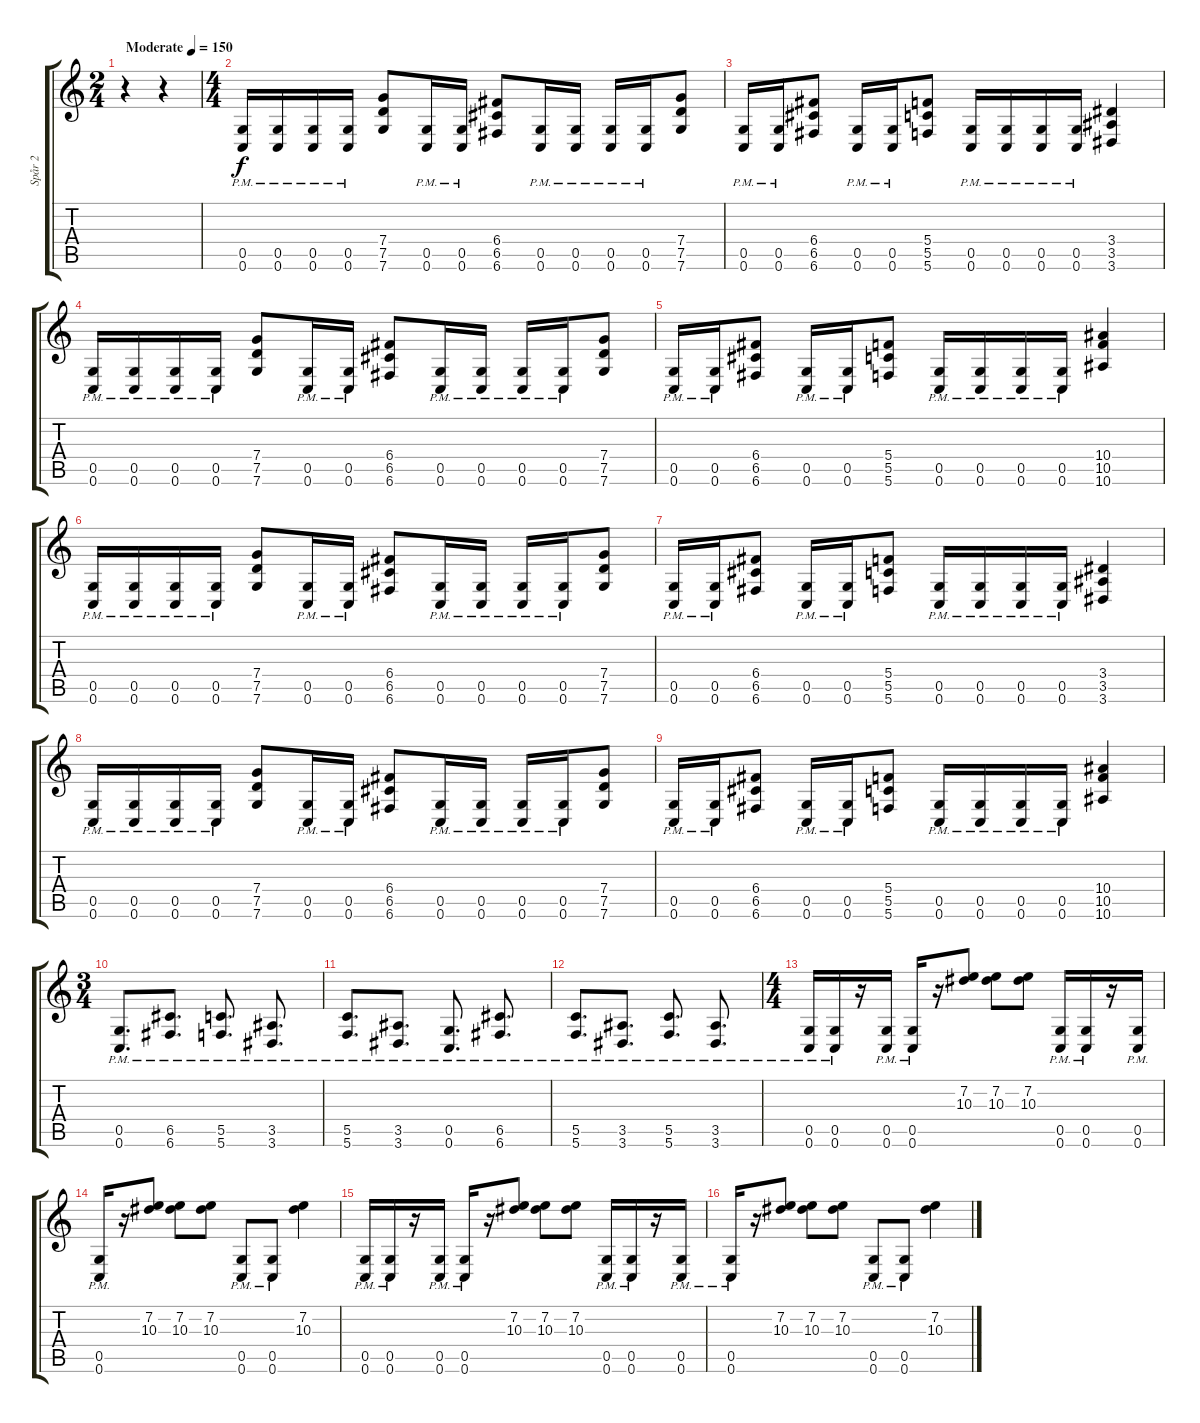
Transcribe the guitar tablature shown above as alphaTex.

\track ("Spår 2" "Spår 2") {instrument distortionguitar}
\staff {score tabs}
\tuning (D4 A3 F3 C3 G2 C2) {hide}
\ts (2 4)
\tempo (150 "Moderate")
\clef g2
\ks c
r.4{dy f instrument distortionguitar} r.4 |
\ts (4 4)
(0.5{pm} 0.6{pm}).16 (0.5{pm} 0.6{pm}).16 (0.5{pm} 0.6{pm}).16 (0.5{pm} 0.6{pm}).16 (7.4 7.5 7.6).8 (0.5{pm} 0.6{pm}).16 (0.5{pm} 0.6{pm}).16 (6.4 6.5 6.6).8 (0.5{pm} 0.6{pm}).16 (0.5{pm} 0.6{pm}).16 (0.5{pm} 0.6{pm}).16 (0.5{pm} 0.6{pm}).16 (7.4 7.5 7.6).8 |
(0.5{pm} 0.6{pm}).16 (0.5{pm} 0.6{pm}).16 (6.4 6.5 6.6).8 (0.5{pm} 0.6{pm}).16 (0.5{pm} 0.6{pm}).16 (5.4 5.5 5.6).8 (0.5 0.6{pm}).16 (0.5{pm} 0.6{pm}).16 (0.5{pm} 0.6{pm}).16 (0.5{pm} 0.6{pm}).16 (3.4 3.5 3.6).4 |
(0.5{pm} 0.6{pm}).16 (0.5{pm} 0.6{pm}).16 (0.5{pm} 0.6{pm}).16 (0.5{pm} 0.6{pm}).16 (7.4 7.5 7.6).8 (0.5{pm} 0.6{pm}).16 (0.5{pm} 0.6{pm}).16 (6.4 6.5 6.6).8 (0.5{pm} 0.6{pm}).16 (0.5{pm} 0.6{pm}).16 (0.5{pm} 0.6{pm}).16 (0.5{pm} 0.6{pm}).16 (7.4 7.5 7.6).8 |
(0.5{pm} 0.6{pm}).16 (0.5{pm} 0.6{pm}).16 (6.4 6.5 6.6).8 (0.5{pm} 0.6{pm}).16 (0.5{pm} 0.6{pm}).16 (5.4 5.5 5.6).8 (0.5{pm} 0.6{pm}).16 (0.5{pm} 0.6{pm}).16 (0.5{pm} 0.6{pm}).16 (0.5{pm} 0.6{pm}).16 (10.4 10.5 10.6).4 |
(0.5{pm} 0.6{pm}).16 (0.5{pm} 0.6{pm}).16 (0.5{pm} 0.6{pm}).16 (0.5{pm} 0.6{pm}).16 (7.4 7.5 7.6).8 (0.5{pm} 0.6{pm}).16 (0.5{pm} 0.6{pm}).16 (6.4 6.5 6.6).8 (0.5{pm} 0.6{pm}).16 (0.5{pm} 0.6{pm}).16 (0.5{pm} 0.6{pm}).16 (0.5{pm} 0.6{pm}).16 (7.4 7.5 7.6).8 |
(0.5{pm} 0.6{pm}).16 (0.5{pm} 0.6{pm}).16 (6.4 6.5 6.6).8 (0.5{pm} 0.6{pm}).16 (0.5{pm} 0.6{pm}).16 (5.4 5.5 5.6).8 (0.5{pm} 0.6{pm}).16 (0.5{pm} 0.6{pm}).16 (0.5{pm} 0.6{pm}).16 (0.5{pm} 0.6{pm}).16 (3.4 3.5 3.6).4 |
(0.5{pm} 0.6{pm}).16 (0.5{pm} 0.6{pm}).16 (0.5{pm} 0.6{pm}).16 (0.5{pm} 0.6{pm}).16 (7.4 7.5 7.6).8 (0.5{pm} 0.6{pm}).16 (0.5{pm} 0.6{pm}).16 (6.4 6.5 6.6).8 (0.5{pm} 0.6{pm}).16 (0.5{pm} 0.6{pm}).16 (0.5{pm} 0.6{pm}).16 (0.5{pm} 0.6{pm}).16 (7.4 7.5 7.6).8 |
(0.5{pm} 0.6{pm}).16 (0.5{pm} 0.6{pm}).16 (6.4 6.5 6.6).8 (0.5{pm} 0.6{pm}).16 (0.5{pm} 0.6{pm}).16 (5.4 5.5 5.6).8 (0.5{pm} 0.6{pm}).16 (0.5{pm} 0.6{pm}).16 (0.5{pm} 0.6{pm}).16 (0.5{pm} 0.6{pm}).16 (10.4 10.5 10.6).4 |
\ts (3 4)
(0.5{pm} 0.6{pm}).8{d} (6.5{pm} 6.6{pm}).8{d} (5.5{pm} 5.6{pm}).8{d} (3.5{pm} 3.6{pm}).8{d} |
(5.5{pm} 5.6{pm}).8{d} (3.5{pm} 3.6{pm}).8{d} (0.5{pm} 0.6{pm}).8{d} (6.5{pm} 6.6{pm}).8{d} |
(5.5{pm} 5.6{pm}).8{d} (3.5{pm} 3.6{pm}).8{d} (5.5{pm} 5.6{pm}).8{d} (3.5{pm} 3.6{pm}).8{d} |
\ts (4 4)
(0.5{pm} 0.6{pm}).16 (0.5{pm} 0.6{pm}).16 r.16 (0.5{pm} 0.6{pm}).16 (0.5{pm} 0.6{pm}).16 r.16 (7.2 10.3).8 (7.2 10.3).8 (7.2 10.3).8 (0.5{pm} 0.6{pm}).16 (0.5{pm} 0.6{pm}).16 r.16 (0.5{pm} 0.6{pm}).16 |
(0.5{pm} 0.6{pm}).16 r.16 (7.2 10.3).8 (7.2 10.3).8 (7.2 10.3).8 (0.5{pm} 0.6{pm}).8 (0.5{pm} 0.6{pm}).8 (7.2 10.3).4 |
(0.5{pm} 0.6{pm}).16 (0.5{pm} 0.6{pm}).16 r.16 (0.5{pm} 0.6{pm}).16 (0.5{pm} 0.6{pm}).16 r.16 (7.2 10.3).8 (7.2 10.3).8 (7.2 10.3).8 (0.5{pm} 0.6{pm}).16 (0.5{pm} 0.6{pm}).16 r.16 (0.5{pm} 0.6{pm}).16 |
(0.5{pm} 0.6{pm}).16 r.16 (7.2 10.3).8 (7.2 10.3).8 (7.2 10.3).8 (0.5{pm} 0.6{pm}).8 (0.5{pm} 0.6{pm}).8 (7.2 10.3).4
